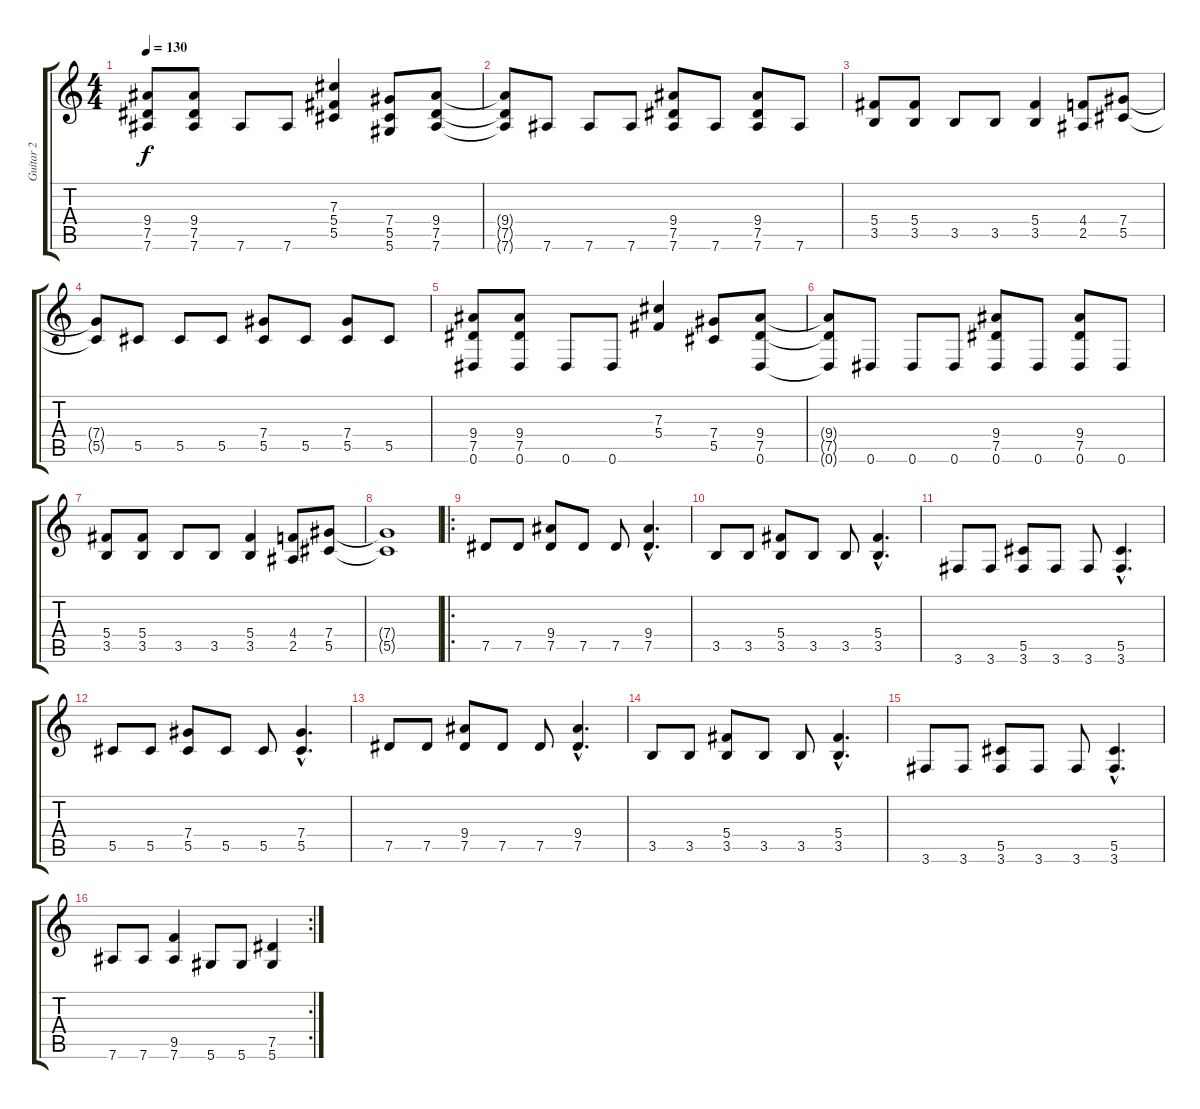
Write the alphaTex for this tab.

\track ("Guitar 2" "Guitar 2") {instrument distortionguitar}
\staff {score tabs}
\tuning (Eb4 Bb3 Gb3 Db3 Ab2 Eb2) {hide}
\ts (4 4)
\tempo 130
\clef g2
\ks c
(9.4 7.5 7.6).8{dy f} (9.4 7.5 7.6).8 7.6.8 7.6.8 (7.3 5.4 5.5).4 (7.4 5.5 5.6).8 (9.4 7.5 7.6).8 |
(9.4{t} 7.5{t} 7.6{t}).8 7.6.8 7.6.8 7.6.8 (9.4 7.5 7.6).8 7.6.8 (9.4 7.5 7.6).8 7.6.8 |
(5.4 3.5).8 (5.4 3.5).8 3.5.8 3.5.8 (5.4 3.5).4 (4.4 2.5).8 (7.4 5.5).8 |
(7.4{t} 5.5{t}).8 5.5.8 5.5.8 5.5.8 (7.4 5.5).8 5.5.8 (7.4 5.5).8 5.5.8 |
(9.4 7.5 0.6).8 (9.4 7.5 0.6).8 0.6.8 0.6.8 (7.3 5.4).4 (7.4 5.5).8 (9.4 7.5 0.6).8 |
(9.4{t} 7.5{t} 0.6{t}).8 0.6.8 0.6.8 0.6.8 (9.4 7.5 0.6).8 0.6.8 (9.4 7.5 0.6).8 0.6.8 |
(5.4 3.5).8 (5.4 3.5).8 3.5.8 3.5.8 (5.4 3.5).4 (4.4 2.5).8 (7.4 5.5).8 |
(7.4{t} 5.5{t}).1 |
\ro
7.5.8 7.5.8 (9.4 7.5).8 7.5.8 7.5.8 (9.4{hac} 7.5{hac}).4{d} |
3.5.8 3.5.8 (5.4 3.5).8 3.5.8 3.5.8 (5.4{hac} 3.5{hac}).4{d} |
3.6.8 3.6.8 (5.5 3.6).8 3.6.8 3.6.8 (5.5{hac} 3.6{hac}).4{d} |
5.5.8 5.5.8 (7.4 5.5).8 5.5.8 5.5.8 (7.4{hac} 5.5{hac}).4{d} |
7.5.8 7.5.8 (9.4 7.5).8 7.5.8 7.5.8 (9.4{hac} 7.5{hac}).4{d} |
3.5.8 3.5.8 (5.4 3.5).8 3.5.8 3.5.8 (5.4{hac} 3.5{hac}).4{d} |
3.6.8 3.6.8 (5.5 3.6).8 3.6.8 3.6.8 (5.5{hac} 3.6{hac}).4{d} |
\rc 2
7.6.8 7.6.8 (9.5 7.6).4 5.6.8 5.6.8 (7.5 5.6).4
